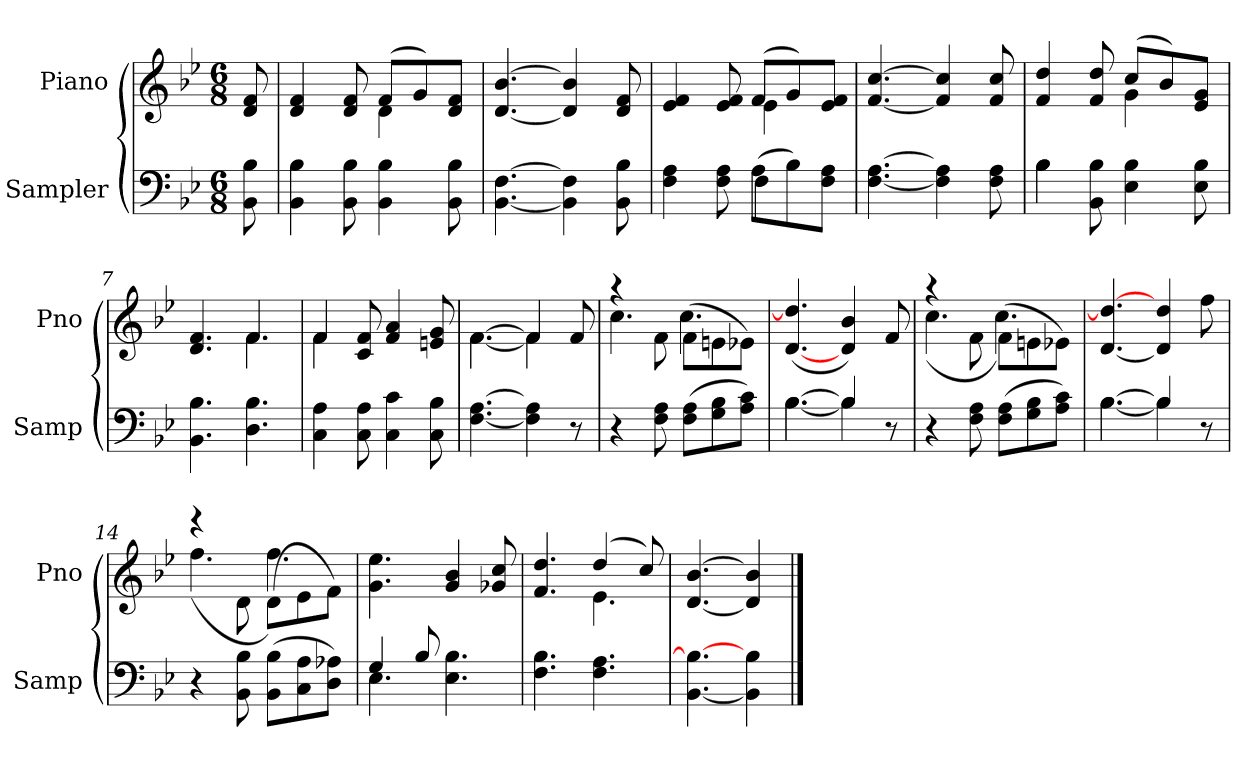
**kern	**kern
*part2	*part1
*staff2	*staff1
*I"Sampler	*I"Piano
*I'Samp	*I'Pno
*clefF4	*clefG2
*k[b-e-]	*k[b-e-]
*B-:	*B-:
*M6/8	*M6/8
=1	=1
8BB- 8B-	8d 8f
=2	=2
*	*^
4BB- 4B-	4d 4f	4.ryy
8BB- 8B-	8d 8f	.
4BB- 4B-	(8f/L	4d
.	8g/)	.
8BB- 8B-	8d/ 8f/J	8ryy
*	*v	*v
=3	=3
[4.BB- [4.F	[4.d [4.b-
4BB-] 4F]	4d] 4b-]
8BB- 8B-	8d 8f
=4	=4
*^	*^
4F 4A	4.ryy	4e- 4f	4.ryy
8F 8A	.	8e- 8f	.
(8A\L	4F	(8f/L	4e-
8B-\)	.	8g/)	.
8F\ 8A\J	8ryy	8e-/ 8f/J	8ryy
*v	*v	*	*
*	*v	*v
=5	=5
[4.F [4.A	[4.f [4.cc
4F] 4A]	4f] 4cc]
8F 8A	8f 8cc
=6	=6
*^	*^
4B-\	4B-	4f 4dd	4.ryy
8BB- 8B-	2ryy	8f 8dd	.
4E- 4B-	.	(8cc/L	4g
.	.	8b-/)	.
8E- 8B-	.	8e-/ 8g/J	8ryy
*v	*v	*	*
=7	=7	=7
4.BB- 4.B-	4.d 4.f	4.ryy
4.D 4.B-	4.f/	4.f
=8	=8	=8
4C 4A	4f/	4f
8C 8A	8c 8f	2ryy
4C 4c	4f 4a	.
8C 8B-	8en 8g	.
=9	=9	=9
[4.F [4.A	[4.f\	[4.f
4F] 4A]	4f/]	4f]
8r	8f	8ryy
=10	=10	=10
4r	4r	4.cc
8F 8A	8f\	.
(8F\ 8A\L	(8f\L	4.cc
8G\ 8B-\	8en\	.
8A\ 8c\J)	8e-X\J)	.
*	*v	*v
=11	=11
*^	*
[4.B-\	[4.B-	([4.d 4.dd]
4B-/]	4B-]	4d 4b-)
8r	8ryy	8f
*v	*v	*
=12	=12
*	*^
4r	4r	(4.cc
8F 8A	8f\	.
(8F\ 8A\L	(8f\L	4.cc)
8G\ 8B-\	8en\	.
8A\ 8c\J)	8e-X\J)	.
*	*v	*v
=13	=13
*^	*
[4.B-\	[4.B-	[4.d 4.dd_
4B-/]	4B-]	4d] 4dd
8r	8ryy	8ff
*v	*v	*
=14	=14
*	*^
4r	4r	(4.ff
8BB- 8B-	8d\	.
(8BB-\ 8B-\L	(8d\L	4.ff)
8C\ 8A\	8e-\	.
8D\ 8A-X\J)	8f\J)	.
*	*v	*v
=15	=15
*^	*
4G/	4.E-	4.g 4.ee-
8B-/	.	.
4.E- 4.B-	4.ryy	4g 4b-
.	.	8g-X 8cc
*v	*v	*
=16	=16
*	*^
4.F 4.B-	4.f 4.dd	4.ryy
4.F 4.A	(4dd/	4.e-
.	8cc/)	.
*	*v	*v
=17	=17
[4.BB- 4.B-_	[4.d [4.b-
4BB-] 4B-	4d] 4b-]
==	==
*-	*-
